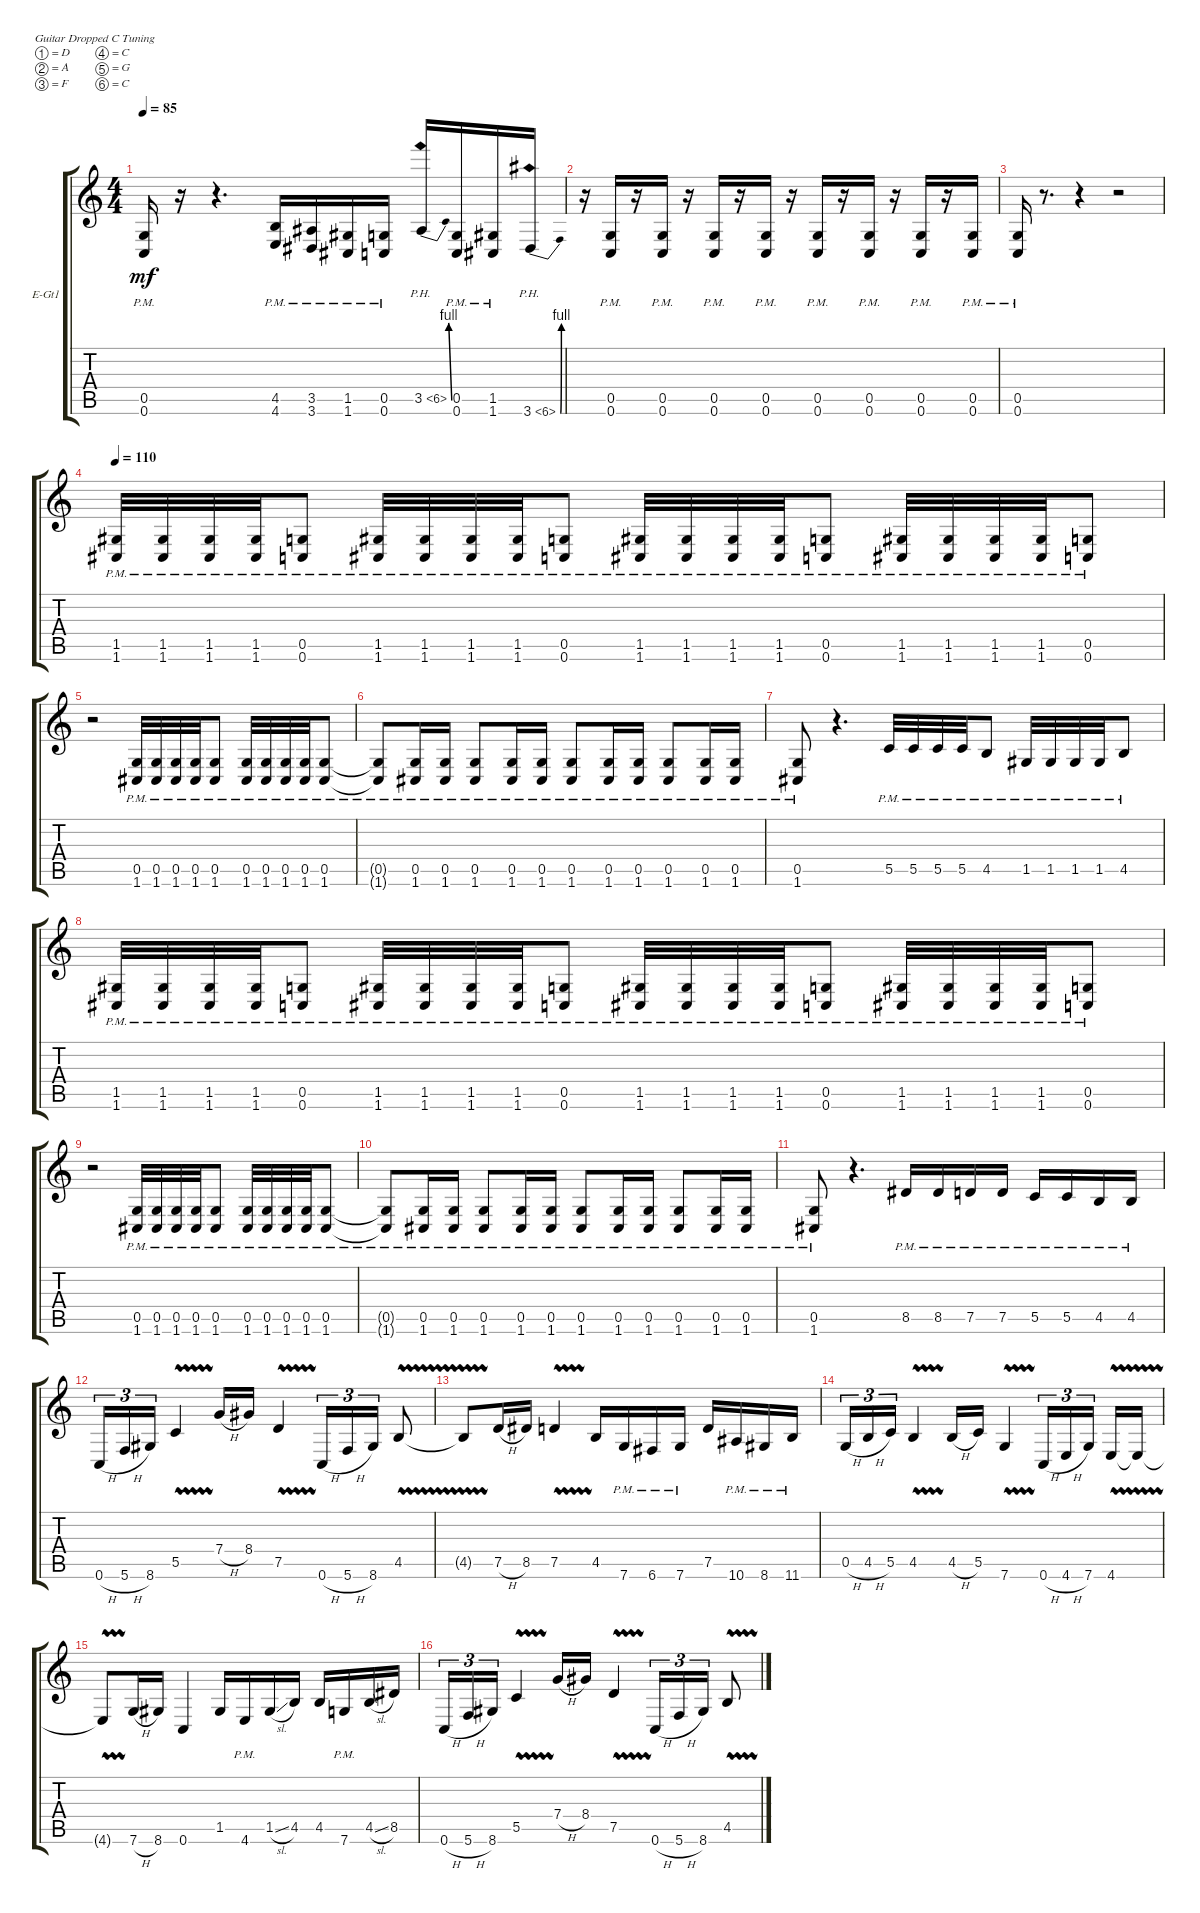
\defaultSystemsLayout 4
\bracketExtendMode groupsimilarinstruments
\firstSystemTrackNameOrientation horizontal
\otherSystemsTrackNameOrientation horizontal
\track ("Guitar 1" "E-Gt1") {instrument distortionguitar}
\staff {score tabs}
\tuning (D4 A3 F3 C3 G2 C2)
\ts (4 4)
\tempo 85
\clef g2
\ks c
(0.6{pm} 0.5{pm}).16{dy mf} r.16 r.4{d} (4.6{pm} 4.5{pm}).16 (3.6{pm} 3.5{pm}).16 (1.6{pm} 1.5{pm}).16 (0.6{pm} 0.5{pm}).16 3.5{be (bend 21.599999999999998 0 33.6 4) ph 3}.16 (0.6{pm} 0.5{pm}).16 (1.6{pm} 1.5{pm}).16 3.6{be (bend 15 0 32.4 4) ph 3}.16 |
r.16 (0.6{pm} 0.5{pm}).16 r.16 (0.6{pm} 0.5{pm}).16 r.16 (0.6{pm} 0.5{pm}).16 r.16 (0.6{pm} 0.5{pm}).16 r.16 (0.6{pm} 0.5{pm}).16 r.16 (0.6{pm} 0.5{pm}).16 r.16 (0.6{pm} 0.5{pm}).16 r.16 (0.6{pm} 0.5{pm}).16 |
(0.6{pm} 0.5{pm}).16 r.8{d} r.4 r.2 |
\tempo 110
(1.6{pm} 1.5{pm}).32 (1.6{pm} 1.5{pm}).32 (1.6{pm} 1.5{pm}).32 (1.6{pm} 1.5{pm}).32 (0.6{pm} 0.5{pm}).8 (1.6{pm} 1.5{pm}).32 (1.6{pm} 1.5{pm}).32 (1.6{pm} 1.5{pm}).32 (1.6{pm} 1.5{pm}).32 (0.6{pm} 0.5{pm}).8 (1.6{pm} 1.5{pm}).32 (1.6{pm} 1.5{pm}).32 (1.6{pm} 1.5{pm}).32 (1.6{pm} 1.5{pm}).32 (0.6{pm} 0.5{pm}).8 (1.6{pm} 1.5{pm}).32 (1.6{pm} 1.5{pm}).32 (1.6{pm} 1.5{pm}).32 (1.6{pm} 1.5{pm}).32 (0.6{pm} 0.5{pm}).8 |
r.2 (1.6{pm} 0.5{pm}).32 (1.6{pm} 0.5{pm}).32 (1.6{pm} 0.5{pm}).32 (1.6{pm} 0.5{pm}).32 (1.6{pm} 0.5{pm}).8 (1.6{pm} 0.5{pm}).32 (1.6{pm} 0.5{pm}).32 (1.6{pm} 0.5{pm}).32 (1.6{pm} 0.5{pm}).32 (1.6{pm} 0.5{pm}).8 |
(1.6{pm t} 0.5{pm t}).8 (1.6{pm} 0.5{pm}).16 (1.6{pm} 0.5{pm}).16 (1.6{pm} 0.5{pm}).8 (1.6{pm} 0.5{pm}).16 (1.6{pm} 0.5{pm}).16 (1.6{pm} 0.5{pm}).8 (1.6{pm} 0.5{pm}).16 (1.6{pm} 0.5{pm}).16 (1.6{pm} 0.5{pm}).8 (1.6{pm} 0.5{pm}).16 (1.6{pm} 0.5{pm}).16 |
(1.6{pm} 0.5{pm}).8 r.4{d} 5.5{pm}.32 5.5{pm}.32 5.5{pm}.32 5.5{pm}.32 4.5{pm}.8 1.5{pm}.32 1.5{pm}.32 1.5{pm}.32 1.5{pm}.32 4.5{pm}.8 |
(1.6{pm} 1.5{pm}).32 (1.6{pm} 1.5{pm}).32 (1.6{pm} 1.5{pm}).32 (1.6{pm} 1.5{pm}).32 (0.6{pm} 0.5{pm}).8 (1.6{pm} 1.5{pm}).32 (1.6{pm} 1.5{pm}).32 (1.6{pm} 1.5{pm}).32 (1.6{pm} 1.5{pm}).32 (0.6{pm} 0.5{pm}).8 (1.6{pm} 1.5{pm}).32 (1.6{pm} 1.5{pm}).32 (1.6{pm} 1.5{pm}).32 (1.6{pm} 1.5{pm}).32 (0.6{pm} 0.5{pm}).8 (1.6{pm} 1.5{pm}).32 (1.6{pm} 1.5{pm}).32 (1.6{pm} 1.5{pm}).32 (1.6{pm} 1.5{pm}).32 (0.6{pm} 0.5{pm}).8 |
r.2 (1.6{pm} 0.5{pm}).32 (1.6{pm} 0.5{pm}).32 (1.6{pm} 0.5{pm}).32 (1.6{pm} 0.5{pm}).32 (1.6{pm} 0.5{pm}).8 (1.6{pm} 0.5{pm}).32 (1.6{pm} 0.5{pm}).32 (1.6{pm} 0.5{pm}).32 (1.6{pm} 0.5{pm}).32 (1.6{pm} 0.5{pm}).8 |
(1.6{pm t} 0.5{pm t}).8 (1.6{pm} 0.5{pm}).16 (1.6{pm} 0.5{pm}).16 (1.6{pm} 0.5{pm}).8 (1.6{pm} 0.5{pm}).16 (1.6{pm} 0.5{pm}).16 (1.6{pm} 0.5{pm}).8 (1.6{pm} 0.5{pm}).16 (1.6{pm} 0.5{pm}).16 (1.6{pm} 0.5{pm}).8 (1.6{pm} 0.5{pm}).16 (1.6{pm} 0.5{pm}).16 |
(1.6{pm} 0.5{pm}).8 r.4{d} 8.5{pm}.16 8.5{pm}.16 7.5{pm}.16 7.5{pm}.16 5.5{pm}.16 5.5{pm}.16 4.5{pm}.16 4.5{pm}.16 |
0.6{h}.16{tu (3 2)} 5.6{h}.16{tu (3 2)} 8.6.16{tu (3 2)} 5.5{vw}.4 7.4{h}.16 8.4.16 7.5{vw}.4 0.6{h}.16{tu (3 2)} 5.6{h}.16{tu (3 2)} 8.6.16{tu (3 2)} 4.5{vw}.8 |
4.5{t}.8 7.5{h}.16 8.5.16 7.5{vw}.4 4.5.16 7.6{pm}.16 6.6{pm}.16 7.6{pm}.16 7.5.16 10.6{pm}.16 8.6{pm}.16 11.6{pm}.16 |
0.5{h}.16{tu (3 2)} 4.5{h}.16{tu (3 2)} 5.5.16{tu (3 2)} 4.5{vw}.4 4.5{h}.16 5.5.16 7.6{vw}.4 0.6{h}.16{tu (3 2)} 4.6{h}.16{tu (3 2)} 7.6.16{tu (3 2)} 4.6{vw}.16 4.6{vw t}.16 |
4.6{t}.8 7.6{h}.16 8.6.16 0.6.4 1.5.16 4.6{pm}.16 1.5{sl}.16 4.5.16 4.5.16 7.6{pm}.16 4.5{sl}.16 8.5.16 |
0.6{h}.16{tu (3 2)} 5.6{h}.16{tu (3 2)} 8.6.16{tu (3 2)} 5.5{vw}.4 7.4{h}.16 8.4.16 7.5{vw}.4 0.6{h}.16{tu (3 2)} 5.6{h}.16{tu (3 2)} 8.6.16{tu (3 2)} 4.5{vw}.8
